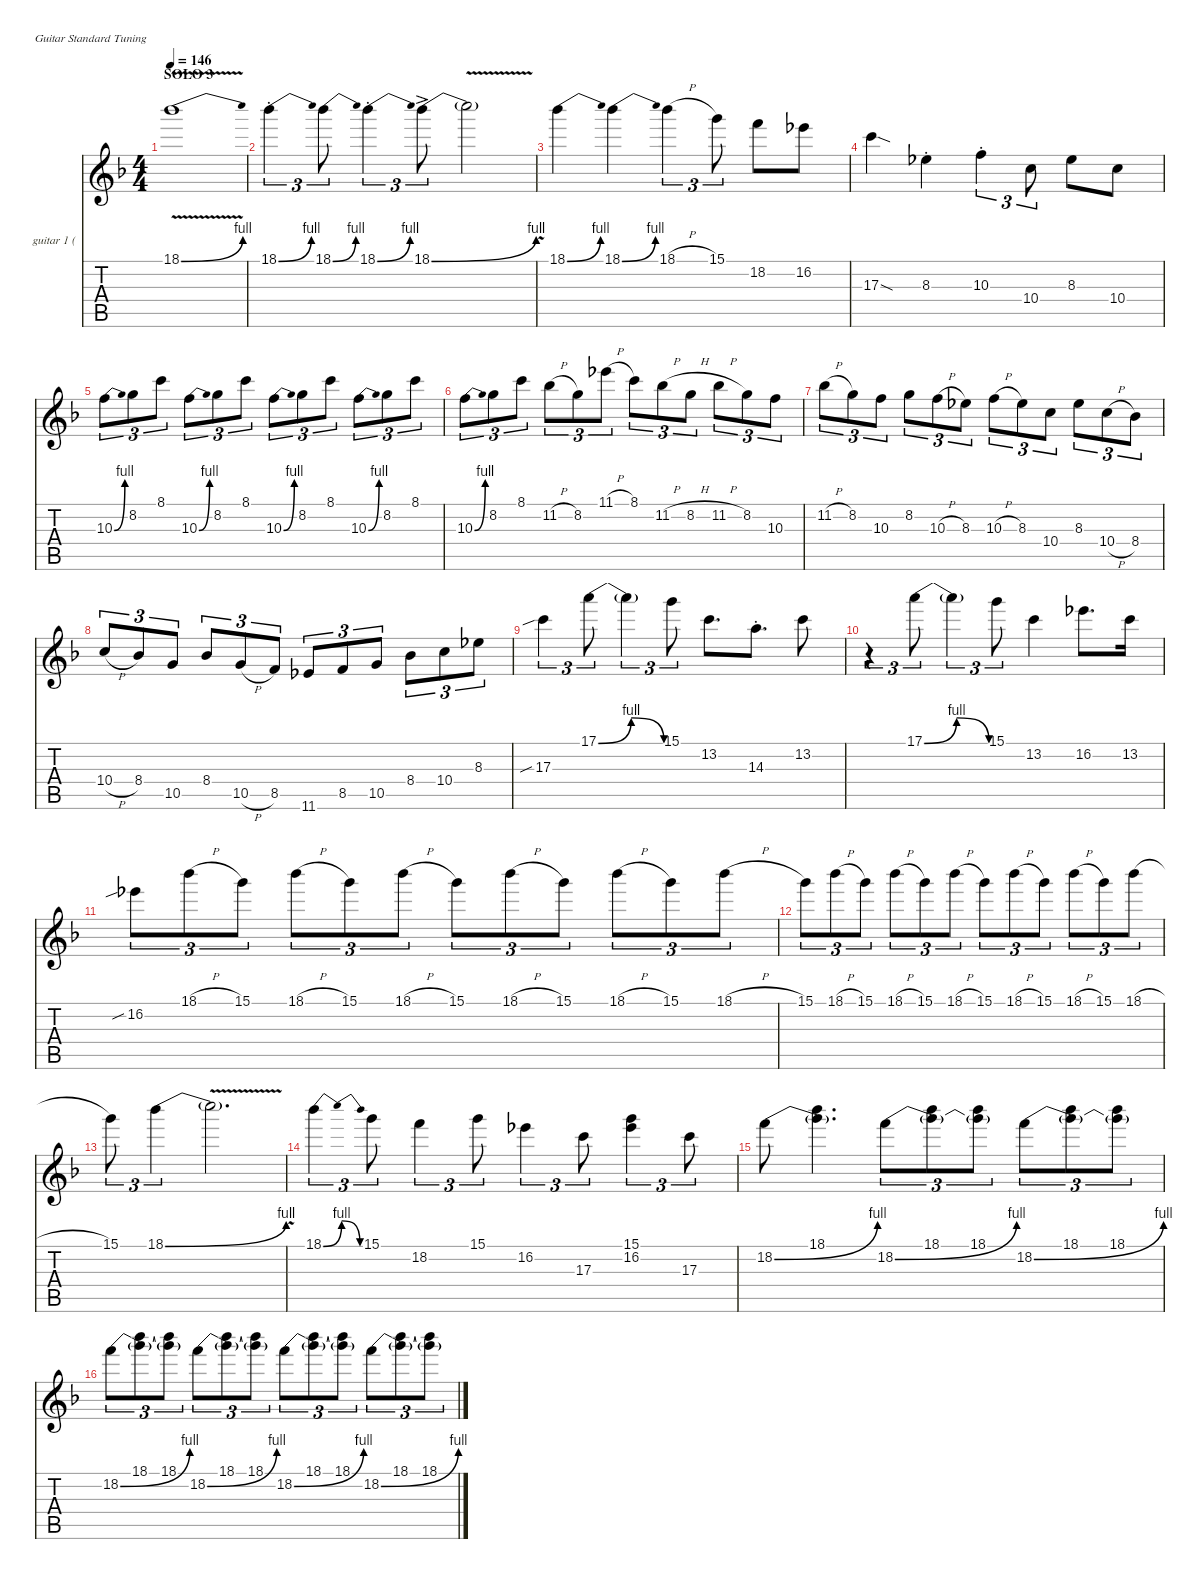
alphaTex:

\defaultSystemsLayout 4
\hideDynamics
\bracketExtendMode nobrackets
\firstSystemTrackNameOrientation horizontal
\otherSystemsTrackNameOrientation horizontal
\track ("guitar 1 (lead)" "guitar 1 (") {instrument distortionguitar}
\staff {score tabs}
\tuning (E4 B3 G3 D3 A2 E2)
\ts (4 4)
\section ("" "SOLO 3")
\tempo 146
\clef g2
\scale
1.13648
\ks f
18.1{be (bend 0 0 15 4) v}.1{dy f} |
\scale
0.954505 18.1{be (bend 0 0 15 4) st}.4{tu (3 2) dy mf} 18.1{be (bend 0 0 15 4)}.8{tu (3 2)} 18.1{be (bend 0 0 15 4) st}.4{tu (3 2)} 18.1{be (bend 0 0 15 4) ac}.8{tu (3 2)} 18.1{v t}.2 |
\scale
0.954505 18.1{be (bend 0 0 15 4)}.4 18.1{be (bend 0 0 15 4)}.4 18.1{h}.4{tu (3 2)} 15.1.8{tu (3 2)} 18.2.8 16.2.8 |
\scale
0.954505 17.3{sod}.4 8.3{st}.4 10.3{st}.4{tu (3 2)} 10.4.8{tu (3 2)} 8.3.8 10.4.8 |
\scale
1.14043 10.3{be (bend 0 0 15 4)}.8{tu (3 2)} 8.2.8{tu (3 2)} 8.1.8{tu (3 2)} 10.3{be (bend 0 0 15 4)}.8{tu (3 2)} 8.2.8{tu (3 2)} 8.1.8{tu (3 2)} 10.3{be (bend 0 0 15 4)}.8{tu (3 2)} 8.2.8{tu (3 2)} 8.1.8{tu (3 2)} 10.3{be (bend 0 0 15 4)}.8{tu (3 2)} 8.2.8{tu (3 2)} 8.1.8{tu (3 2)} |
\scale
0.953189 10.3{be (bend 0 0 15 4)}.8{tu (3 2)} 8.2.8{tu (3 2)} 8.1.8{tu (3 2)} 11.2{h}.8{tu (3 2)} 8.2.8{tu (3 2)} 11.1{h}.8{tu (3 2)} 8.1.8{tu (3 2)} 11.2{h}.8{tu (3 2)} 8.2{h}.8{tu (3 2)} 11.2{h}.8{tu (3 2)} 8.2.8{tu (3 2)} 10.3.8{tu (3 2)} |
\scale
0.953189 11.2{h}.8{tu (3 2)} 8.2.8{tu (3 2)} 10.3.8{tu (3 2)} 8.2.8{tu (3 2)} 10.3{h}.8{tu (3 2)} 8.3.8{tu (3 2)} 10.3{h}.8{tu (3 2)} 8.3.8{tu (3 2)} 10.4.8{tu (3 2)} 8.3.8{tu (3 2)} 10.4{h}.8{tu (3 2)} 8.4.8{tu (3 2)} |
\scale
0.953189 10.4{h}.8{tu (3 2)} 8.4.8{tu (3 2)} 10.5.8{tu (3 2)} 8.4.8{tu (3 2)} 10.5{h}.8{tu (3 2)} 8.5.8{tu (3 2)} 11.6.8{tu (3 2)} 8.5.8{tu (3 2)} 10.5.8{tu (3 2)} 8.4.8{tu (3 2)} 10.4.8{tu (3 2)} 8.3.8{tu (3 2)} |
\scale
1.14569 17.3{sib}.4{tu (3 2)} 17.1{be (bendrelease 0 0 41.4 4 42 4 57 0)}.8{tu (3 2)} 17.1{t}.4{tu (3 2)} 15.1.8{tu (3 2)} 13.2.8{d} 14.3{st}.8{d} 13.2.8 |
\scale
0.958453 r.4{tu (3 2)} 17.1{be (bendrelease 0 0 41.4 4 42 4 57 0)}.8{tu (3 2)} 17.1{t}.4{tu (3 2)} 15.1.8{tu (3 2)} 13.2.4 16.2.8{d} 13.2.16 |
\scale
0.9374 16.2{sib}.8{tu (3 2)} 18.1{h}.8{tu (3 2)} 15.1.8{tu (3 2)} 18.1{h}.8{tu (3 2)} 15.1.8{tu (3 2)} 18.1{h}.8{tu (3 2)} 15.1.8{tu (3 2)} 18.1{h}.8{tu (3 2)} 15.1.8{tu (3 2)} 18.1{h}.8{tu (3 2)} 15.1.8{tu (3 2)} 18.1{h}.8{tu (3 2)} |
\scale
0.958453 15.1.8{tu (3 2)} 18.1{h}.8{tu (3 2)} 15.1.8{tu (3 2)} 18.1{h}.8{tu (3 2)} 15.1.8{tu (3 2)} 18.1{h}.8{tu (3 2)} 15.1.8{tu (3 2)} 18.1{h}.8{tu (3 2)} 15.1.8{tu (3 2)} 18.1{h}.8{tu (3 2)} 15.1.8{tu (3 2)} 18.1{h}.8{tu (3 2)} |
\scale
1.14654 15.1.8{tu (3 2)} 18.1{be (bend 0 0 15 4)}.4{tu (3 2)} 18.1{v t}.2{d} |
\scale
0.959295 18.1{be (bendrelease 0 0 37.8 4 38.4 4 59.4 0)}.4{tu (3 2)} 15.1.8{tu (3 2)} 18.2.4{tu (3 2)} 15.1.8{tu (3 2)} 16.2.4{tu (3 2)} 17.3.8{tu (3 2)} (16.2 15.1).4{tu (3 2)} 17.3.8{tu (3 2)} |
\scale
0.938242 18.2{be (bend 0 0 15 4)}.8 (18.1 18.2{t}).4{d} 18.2{be (bend 0 0 15 4)}.8{tu (3 2)} (18.1 18.2{t}).8{tu (3 2)} (18.1 18.2{t}).8{tu (3 2)} 18.2{be (bend 0 0 15 4)}.8{tu (3 2)} (18.1 18.2{t}).8{tu (3 2)} (18.1 18.2{t}).8{tu (3 2)} |
\scale
0.955926 18.2{be (bend 0 0 15 4)}.8{tu (3 2)} (18.1 18.2{t}).8{tu (3 2)} (18.1 18.2{t}).8{tu (3 2)} 18.2{be (bend 0 0 15 4)}.8{tu (3 2)} (18.1 18.2{t}).8{tu (3 2)} (18.1 18.2{t}).8{tu (3 2)} 18.2{be (bend 0 0 15 4)}.8{tu (3 2)} (18.1 18.2{t}).8{tu (3 2)} (18.1 18.2{t}).8{tu (3 2)} 18.2{be (bend 0 0 15 4)}.8{tu (3 2)} (18.1 18.2{t}).8{tu (3 2)} (18.1 18.2{t}).8{tu (3 2)}
